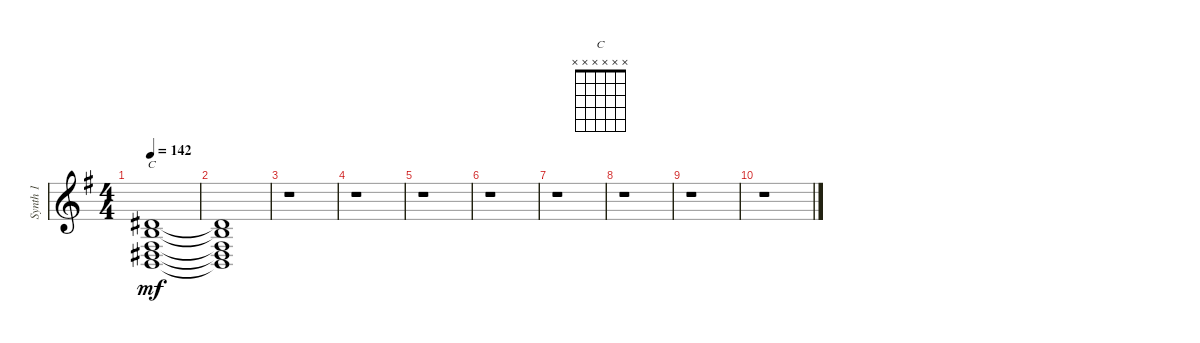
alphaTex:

\track ("Synth 1" "Synth 1") {instrument churchorgan}
\staff {score}
\tuning (Eb4 Bb3 Gb3 Db3 Ab2 Eb2) {hide}
\chord ("C" x x x x x x)
\ts (4 4)
\tempo 142
\clef g2
\ks g
(0.1 1.2 0.3 2.4 3.5).1{ch "C" dy mf} |
(0.1{t} 1.2{t} 0.3{t} 2.4{t} 3.5{t}).1 |
r.1 |
r.1 |
r.1 |
r.1 |
r.1 |
r.1 |
r.1 |
r.1
